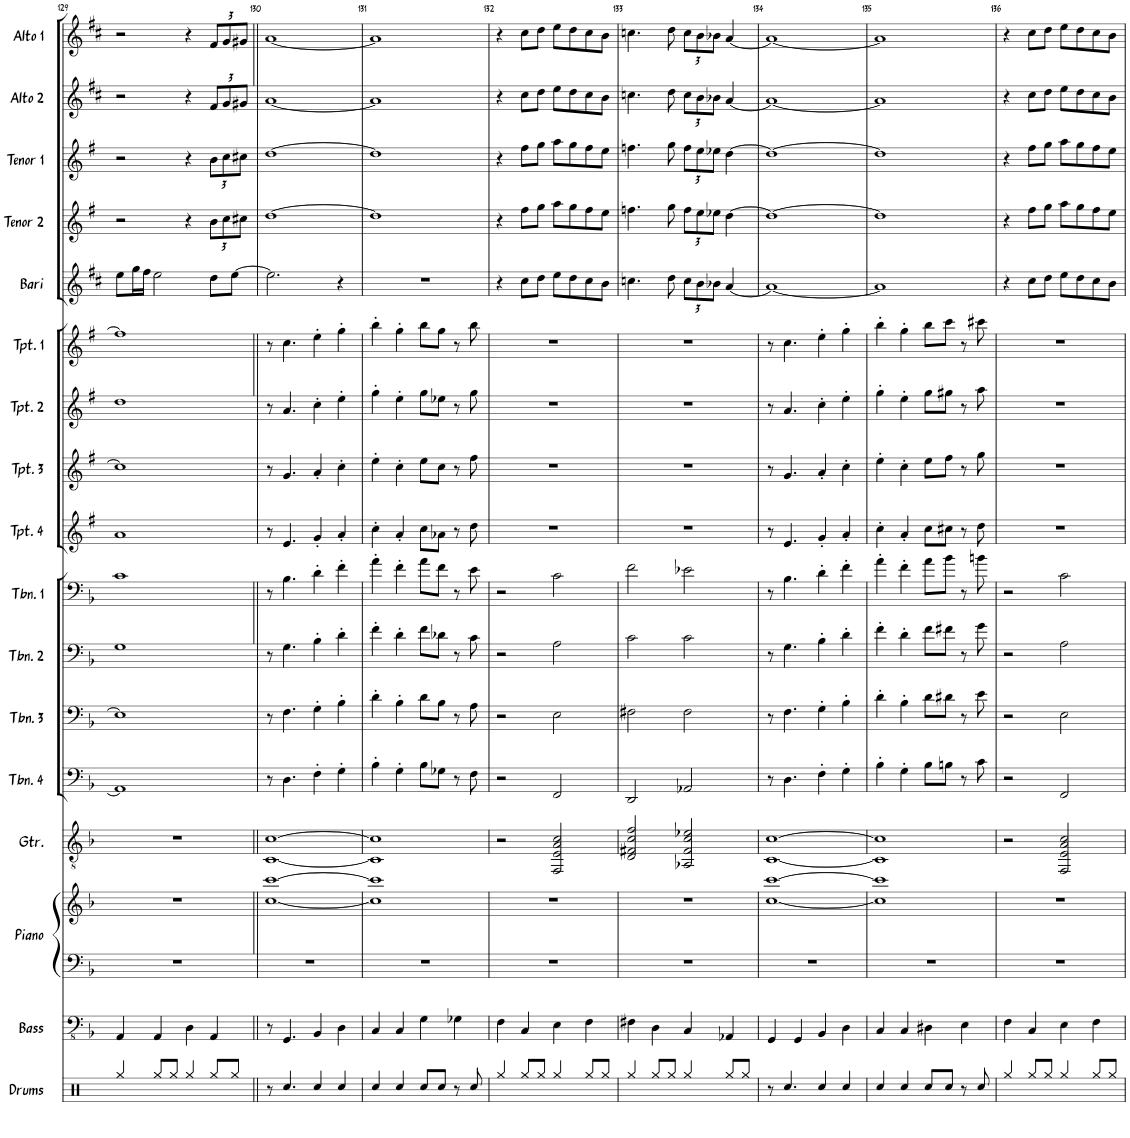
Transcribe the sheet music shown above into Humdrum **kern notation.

**kern	**kern	**kern	**kern	**kern	**kern	**kern	**kern	**kern	**kern	**kern	**kern	**kern	**kern	**kern	**kern	**kern	**kern
*part17	*part16	*part15	*part15	*part14	*part13	*part12	*part11	*part10	*part9	*part8	*part7	*part6	*part5	*part4	*part3	*part2	*part1
*staff18	*staff17	*staff16	*staff15	*staff14	*staff13	*staff12	*staff11	*staff10	*staff9	*staff8	*staff7	*staff6	*staff5	*staff4	*staff3	*staff2	*staff1
*I"Drums	*I"Bass	*I"Piano	*	*I"Guitar	*I"Trombone 4	*I"Trombone 3	*I"Trombone 2	*I"Trombone 1	*I"Trumpet 4	*I"Trumpet 3	*I"Trumpet 2	*I"Trumpet 1	*I"Baritone Sax	*I"Tenor Sax 2	*I"Tenor Sax 1	*I"Alto Sax 2	*I"Alto Sax 1
*I'Drums	*I'Bass	*I'Piano	*	*I'Gtr.	*I'Tbn. 4	*I'Tbn. 3	*I'Tbn. 2	*I'Tbn. 1	*I'Tpt. 4	*I'Tpt. 3	*I'Tpt. 2	*I'Tpt. 1	*I'Bari	*I'Tenor 2	*I'Tenor 1	*I'Alto 2	*I'Alto 1
!!LO:PB:g=z
*clefX	*clefFv4	*clefF4	*clefG2	*clefGv2	*clefF4	*clefF4	*clefF4	*clefF4	*clefG2	*clefG2	*clefG2	*clefG2	*clefG2	*clefG2	*clefG2	*clefG2	*clefG2
*	*	*	*	*	*	*	*	*	*Trd1c2	*Trd1c2	*Trd1c2	*Trd1c2	*Trd12c21	*Trd8c14	*Trd8c14	*Trd5c9	*Trd5c9
*k[]	*k[b-]	*k[b-]	*k[b-]	*k[b-]	*k[b-]	*k[b-]	*k[b-]	*k[b-]	*k[f#]	*k[f#]	*k[f#]	*k[f#]	*k[f#c#]	*k[f#]	*k[f#]	*k[f#c#]	*k[f#c#]
*M4/4	*M4/4	*M4/4	*M4/4	*M4/4	*M4/4	*M4/4	*M4/4	*M4/4	*M4/4	*M4/4	*M4/4	*M4/4	*M4/4	*M4/4	*M4/4	*M4/4	*M4/4
=129	=129	=129	=129	=129	=129	=129	=129	=129	=129	=129	=129	=129	=129	=129	=129	=129	=129
4Rgg/	4AAA/	1r	1r	1r	1AA]	1E]	1G	1c	1a	1cc#]	1dd	1ff#]	8ee\L	2r	2r	2r	2r
.	.	.	.	.	.	.	.	.	.	.	.	.	16gg\L	.	.	.	.
.	.	.	.	.	.	.	.	.	.	.	.	.	16ff#\JJ	.	.	.	.
8Rgg/L	4AAA/	.	.	.	.	.	.	.	.	.	.	.	2ee\	.	.	.	.
8Rgg/J	.	.	.	.	.	.	.	.	.	.	.	.	.	.	.	.	.
4Rgg/	4DD\	.	.	.	.	.	.	.	.	.	.	.	.	4r	4r	4r	4r
*	*	*	*	*	*	*	*	*	*	*	*	*	*	*Xbrackettup	*Xbrackettup	*Xbrackettup	*Xbrackettup
8Rgg/L	4AAA/	.	.	.	.	.	.	.	.	.	.	.	8dd\L	12b\L	12b\L	12f#/L	12f#/L
.	.	.	.	.	.	.	.	.	.	.	.	.	.	12cc\	12cc\	12g/	12g/
8Rgg/J	.	.	.	.	.	.	.	.	.	.	.	.	[8ee\J	.	.	.	.
.	.	.	.	.	.	.	.	.	.	.	.	.	.	12cc#X\J	12cc#X\J	12g#X/J	12g#X/J
=130||	=130||	=130||	=130||	=130||	=130||	=130||	=130||	=130||	=130||	=130||	=130||	=130||	=130||	=130||	=130||	=130||	=130||
8r	8r	1r	[1cc [1ccc	[1C [1c	8r	8r	8r	8r	8r	8r	8r	8r	2.ee\]	[1dd	[1dd	[1a	[1a
4.Rcc/	4.GGG/	.	.	.	4.D\	4.F\	4.G\	4.B-\	4.e/	4.g/	4.a/	4.cc\	.	.	.	.	.
4Rcc/	4BBB-/	.	.	.	4F'\	4G'\	4B-'\	4d'\	4g'/	4a'/	4cc'\	4ee'\	.	.	.	.	.
4Rcc/	4DD\	.	.	.	4G'\	4B-'\	4d'\	4f'\	4a'/	4cc'\	4ee'\	4gg'\	4r	.	.	.	.
=131	=131	=131	=131	=131	=131	=131	=131	=131	=131	=131	=131	=131	=131	=131	=131	=131	=131
4Rcc/	4CC/	1r	1cc] 1ccc]	1C] 1c]	4B-'\	4d'\	4f'\	4a'\	4cc'\	4ee'\	4gg'\	4bb'\	1r	1dd]	1dd]	1a]	1a]
4Rcc/	4CC/	.	.	.	4G'\	4B-'\	4d'\	4f'\	4a'/	4cc'\	4ee'\	4gg'\	.	.	.	.	.
8Rcc/L	4GG\	.	.	.	8B-\L	8d\L	8f\L	8a\L	8cc\L	8ee\L	8gg\L	8bb\L	.	.	.	.	.
8Rcc/J	.	.	.	.	8G-X\J	8B-\J	8d-X\J	8f\J	8a-X\J	8cc\J	8ee-X\J	8gg\J	.	.	.	.	.
8r	4GG-X\	.	.	.	8r	8r	8r	8r	8r	8r	8r	8r	.	.	.	.	.
8Rcc/	.	.	.	.	8F\	8A\	8c\	8e\	8dd\	8ff#\	8gg\	8bb\	.	.	.	.	.
=132	=132	=132	=132	=132	=132	=132	=132	=132	=132	=132	=132	=132	=132	=132	=132	=132	=132
4Rgg/	4FF\	1r	1r	2r	2r	2r	2r	2r	1r	1r	1r	1r	4r	4r	4r	4r	4r
8Rgg/L	4CC/	.	.	.	.	.	.	.	.	.	.	.	8cc#\L	8ff#\L	8ff#\L	8cc#\L	8cc#\L
8Rgg/J	.	.	.	.	.	.	.	.	.	.	.	.	8dd\J	8gg\J	8gg\J	8dd\J	8dd\J
4Rgg/	4EE\	.	.	2FF/ 2E/ 2A/ 2c/	2FF/	2E\	2A\	2c\	.	.	.	.	8ee\L	8aa\L	8aa\L	8ee\L	8ee\L
.	.	.	.	.	.	.	.	.	.	.	.	.	8dd\	8gg\	8gg\	8dd\	8dd\
8Rgg/L	4FF\	.	.	.	.	.	.	.	.	.	.	.	8cc#\	8ff#\	8ff#\	8cc#\	8cc#\
8Rgg/J	.	.	.	.	.	.	.	.	.	.	.	.	8b\J	8ee\J	8ee\J	8b\J	8b\J
=133	=133	=133	=133	=133	=133	=133	=133	=133	=133	=133	=133	=133	=133	=133	=133	=133	=133
4Rgg/	4FF#X\	1r	1r	2D/ 2F#X/ 2c/ 2f/	2DD/	2F#X\	2c\	2f\	1r	1r	1r	1r	4.ccn\	4.ffn\	4.ffn\	4.ccn\	4.ccn\
8Rgg/L	4DD\	.	.	.	.	.	.	.	.	.	.	.	.	.	.	.	.
8Rgg/J	.	.	.	.	.	.	.	.	.	.	.	.	8dd\	8gg\	8gg\	8dd\	8dd\
*	*	*	*	*	*	*	*	*	*	*	*	*	*Xbrackettup	*	*	*	*
4Rgg/	4CC/	.	.	2AA-X/ 2F#/ 2c/ 2e-X/	2AA-X/	2F#\	2c\	2e-X\	.	.	.	.	12cc\L	12ff\L	12ff\L	12cc\L	12cc\L
.	.	.	.	.	.	.	.	.	.	.	.	.	12b\	12ee\	12ee\	12b\	12b\
.	.	.	.	.	.	.	.	.	.	.	.	.	12b-X\J	12ee-X\J	12ee-X\J	12b-X\J	12b-X\J
8Rgg/L	4AAA-X/	.	.	.	.	.	.	.	.	.	.	.	[4a/	[4dd\	[4dd\	[4a/	[4a/
8Rgg/J	.	.	.	.	.	.	.	.	.	.	.	.	.	.	.	.	.
=134	=134	=134	=134	=134	=134	=134	=134	=134	=134	=134	=134	=134	=134	=134	=134	=134	=134
8r	4GGG/	1r	[1cc [1ccc	[1C [1c	8r	8r	8r	8r	8r	8r	8r	8r	1a_	1dd_	1dd_	1a_	1a_
4.Rcc/	.	.	.	.	4.D\	4.F\	4.G\	4.B-\	4.e/	4.g/	4.a/	4.cc\	.	.	.	.	.
.	4GGG/	.	.	.	.	.	.	.	.	.	.	.	.	.	.	.	.
4Rcc/	4BBB-/	.	.	.	4F'\	4G'\	4B-'\	4d'\	4g'/	4a'/	4cc'\	4ee'\	.	.	.	.	.
4Rcc/	4DD\	.	.	.	4G'\	4B-'\	4d'\	4f'\	4a'/	4cc'\	4ee'\	4gg'\	.	.	.	.	.
=135	=135	=135	=135	=135	=135	=135	=135	=135	=135	=135	=135	=135	=135	=135	=135	=135	=135
4Rcc/	4CC/	1r	1cc] 1ccc]	1C] 1c]	4B-'\	4d'\	4f'\	4a'\	4cc'\	4ee'\	4gg'\	4bb'\	1a]	1dd]	1dd]	1a]	1a]
4Rcc/	4CC/	.	.	.	4G'\	4B-'\	4d'\	4f'\	4a'/	4cc'\	4ee'\	4gg'\	.	.	.	.	.
8Rcc/L	4DD#X\	.	.	.	8B-\L	8d\L	8f\L	8a\L	8cc\L	8ee\L	8gg\L	8bb\L	.	.	.	.	.
8Rcc/J	.	.	.	.	8Bn\J	8d#X\J	8f#X\J	8b-\J	8cc#X\J	8ff#\J	8gg#X\J	8ccc\J	.	.	.	.	.
8r	4EE\	.	.	.	8r	8r	8r	8r	8r	8r	8r	8r	.	.	.	.	.
8Rcc/	.	.	.	.	8c\	8e\	8g\	8bn\	8dd\	8gg\	8aa\	8ccc#X\	.	.	.	.	.
=136	=136	=136	=136	=136	=136	=136	=136	=136	=136	=136	=136	=136	=136	=136	=136	=136	=136
4Rgg/	4FF\	1r	1r	2r	2r	2r	2r	2r	1r	1r	1r	1r	4r	4r	4r	4r	4r
8Rgg/L	4CC/	.	.	.	.	.	.	.	.	.	.	.	8cc#\L	8ff#\L	8ff#\L	8cc#\L	8cc#\L
8Rgg/J	.	.	.	.	.	.	.	.	.	.	.	.	8dd\J	8gg\J	8gg\J	8dd\J	8dd\J
4Rgg/	4EE\	.	.	2FF/ 2E/ 2A/ 2c/	2FF/	2E\	2A\	2c\	.	.	.	.	8ee\L	8aa\L	8aa\L	8ee\L	8ee\L
.	.	.	.	.	.	.	.	.	.	.	.	.	8dd\	8gg\	8gg\	8dd\	8dd\
8Rgg/L	4FF\	.	.	.	.	.	.	.	.	.	.	.	8cc#\	8ff#\	8ff#\	8cc#\	8cc#\
8Rgg/J	.	.	.	.	.	.	.	.	.	.	.	.	8b\J	8ee\J	8ee\J	8b\J	8b\J
=	=	=	=	=	=	=	=	=	=	=	=	=	=	=	=	=	=
*-	*-	*-	*-	*-	*-	*-	*-	*-	*-	*-	*-	*-	*-	*-	*-	*-	*-
